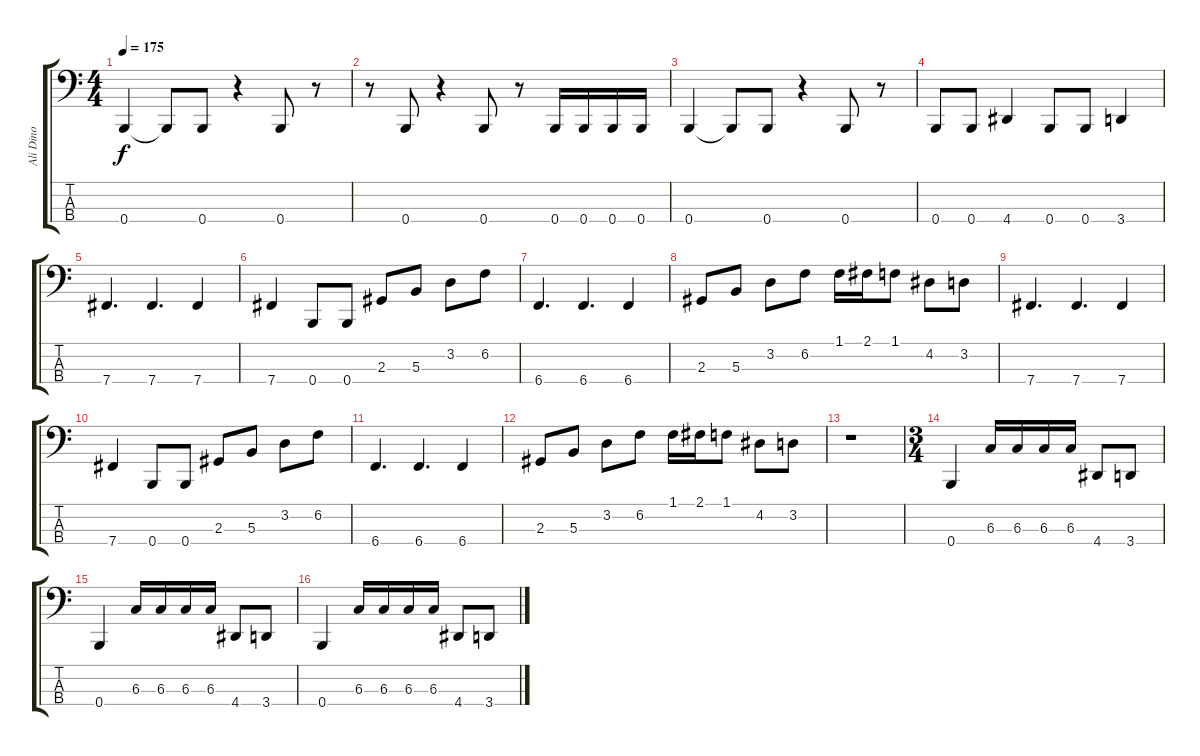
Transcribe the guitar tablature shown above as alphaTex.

\track ("Ali Dino" "Ali Dino") {instrument electricbasspick}
\staff {score tabs}
\tuning (E2 B1 Gb1 B0) {hide}
\ts (4 4)
\tempo 175
\clef f4
\ks c
0.4.4{dy f} 0.4{t}.8 0.4.8 r.4 0.4.8 r.8 |
r.8 0.4.8 r.4 0.4.8 r.8 0.4.16 0.4.16 0.4.16 0.4.16 |
0.4.4 0.4{t}.8 0.4.8 r.4 0.4.8 r.8 |
0.4.8 0.4.8 4.4.4 0.4.8 0.4.8 3.4.4 |
7.4.4{d} 7.4.4{d} 7.4.4 |
7.4.4 0.4.8 0.4.8 2.3.8 5.3.8 3.2.8 6.2.8 |
6.4.4{d} 6.4.4{d} 6.4.4 |
2.3.8 5.3.8 3.2.8 6.2.8 1.1.16 2.1.16 1.1.8 4.2.8 3.2.8 |
7.4.4{d} 7.4.4{d} 7.4.4 |
7.4.4 0.4.8 0.4.8 2.3.8 5.3.8 3.2.8 6.2.8 |
6.4.4{d} 6.4.4{d} 6.4.4 |
2.3.8 5.3.8 3.2.8 6.2.8 1.1.16 2.1.16 1.1.8 4.2.8 3.2.8 |
r.1 |
\ts (3 4)
0.4.4 6.3.16 6.3.16 6.3.16 6.3.16 4.4.8 3.4.8 |
0.4.4 6.3.16 6.3.16 6.3.16 6.3.16 4.4.8 3.4.8 |
0.4.4 6.3.16 6.3.16 6.3.16 6.3.16 4.4.8 3.4.8
